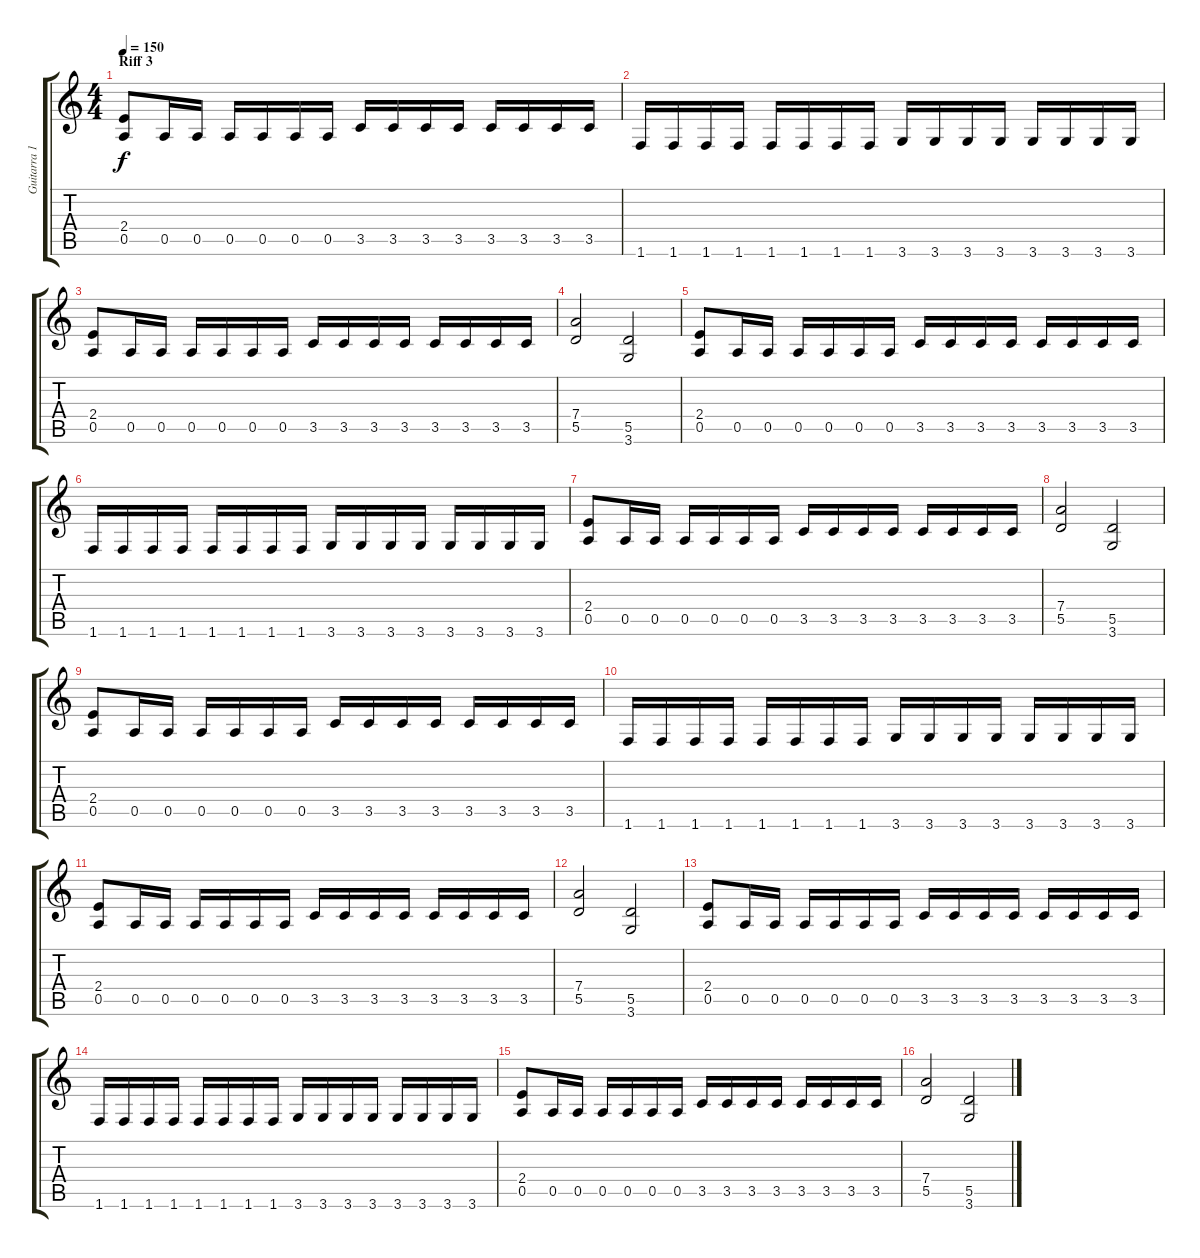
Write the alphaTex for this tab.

\track ("Guitarra 1" "Guitarra 1") {instrument distortionguitar}
\staff {score tabs}
\tuning (E4 B3 G3 D3 A2 E2) {hide}
\ts (4 4)
\section ("" "Riff 3")
\tempo 150
\clef g2
\ks c
(2.4 0.5).8{dy f} 0.5.16 0.5.16 0.5.16 0.5.16 0.5.16 0.5.16 3.5.16 3.5.16 3.5.16 3.5.16 3.5.16 3.5.16 3.5.16 3.5.16 |
1.6.16 1.6.16 1.6.16 1.6.16 1.6.16 1.6.16 1.6.16 1.6.16 3.6.16 3.6.16 3.6.16 3.6.16 3.6.16 3.6.16 3.6.16 3.6.16 |
(2.4 0.5).8 0.5.16 0.5.16 0.5.16 0.5.16 0.5.16 0.5.16 3.5.16 3.5.16 3.5.16 3.5.16 3.5.16 3.5.16 3.5.16 3.5.16 |
(7.4 5.5).2 (5.5 3.6).2 |
(2.4 0.5).8 0.5.16 0.5.16 0.5.16 0.5.16 0.5.16 0.5.16 3.5.16 3.5.16 3.5.16 3.5.16 3.5.16 3.5.16 3.5.16 3.5.16 |
1.6.16 1.6.16 1.6.16 1.6.16 1.6.16 1.6.16 1.6.16 1.6.16 3.6.16 3.6.16 3.6.16 3.6.16 3.6.16 3.6.16 3.6.16 3.6.16 |
(2.4 0.5).8 0.5.16 0.5.16 0.5.16 0.5.16 0.5.16 0.5.16 3.5.16 3.5.16 3.5.16 3.5.16 3.5.16 3.5.16 3.5.16 3.5.16 |
(7.4 5.5).2 (5.5 3.6).2 |
(2.4 0.5).8 0.5.16 0.5.16 0.5.16 0.5.16 0.5.16 0.5.16 3.5.16 3.5.16 3.5.16 3.5.16 3.5.16 3.5.16 3.5.16 3.5.16 |
1.6.16 1.6.16 1.6.16 1.6.16 1.6.16 1.6.16 1.6.16 1.6.16 3.6.16 3.6.16 3.6.16 3.6.16 3.6.16 3.6.16 3.6.16 3.6.16 |
(2.4 0.5).8 0.5.16 0.5.16 0.5.16 0.5.16 0.5.16 0.5.16 3.5.16 3.5.16 3.5.16 3.5.16 3.5.16 3.5.16 3.5.16 3.5.16 |
(7.4 5.5).2 (5.5 3.6).2 |
(2.4 0.5).8 0.5.16 0.5.16 0.5.16 0.5.16 0.5.16 0.5.16 3.5.16 3.5.16 3.5.16 3.5.16 3.5.16 3.5.16 3.5.16 3.5.16 |
1.6.16 1.6.16 1.6.16 1.6.16 1.6.16 1.6.16 1.6.16 1.6.16 3.6.16 3.6.16 3.6.16 3.6.16 3.6.16 3.6.16 3.6.16 3.6.16 |
(2.4 0.5).8 0.5.16 0.5.16 0.5.16 0.5.16 0.5.16 0.5.16 3.5.16 3.5.16 3.5.16 3.5.16 3.5.16 3.5.16 3.5.16 3.5.16 |
(7.4 5.5).2 (5.5 3.6).2
